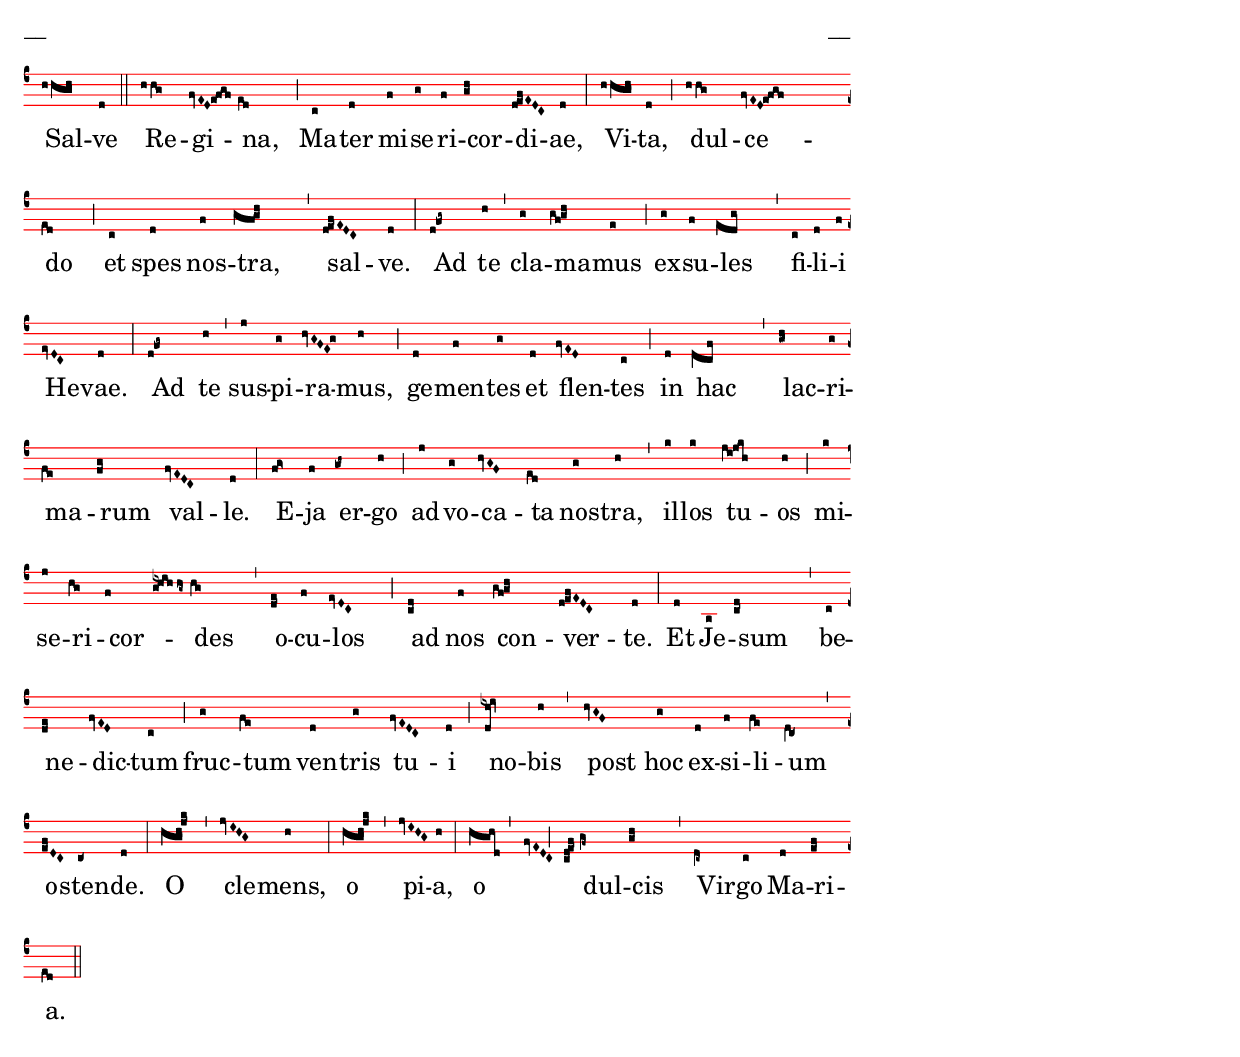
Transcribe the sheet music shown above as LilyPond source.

\version "2.22.2"
%\header {
%    title = "Salve Regina"
%}
\paper {
line-width = 14\cm
left-margin = 0.4\cm
between-system-padding = 0.1\cm
between-system-space = 0.1\cm
}
\layout {
indent = #0
ragged-last = ##f
}

\include "gregorian.ly"


voiceA = {
  \set Staff.clefPosition = #3
  \set Staff.middleCPosition = #3
%  \override Staff.StaffSymbol #'color = #red
%  \override Staff.LedgerLineSpanner #'color = #red
  \override Score.BarNumber #'transparent = ##t {
  \key c \major {

% Salve Regina, Mater misericordiae
    \[ a\melisma a \flexa g \pes a\melismaEnd  \] 
    \[ d \]
    \finalis
    \[ a\melisma  a \flexa g\melismaEnd \]
    \[ \virga f\melisma \inclinatum e \inclinatum d  e \pes f \pes g \pes f\melismaEnd \]
    \[ e\melisma \flexa d\melismaEnd \]
    \divisioMaior
    \[ c \]
    \[ d \]
    \[ f \]
    \[ g \]
    \[ f \]
    \[ g\melisma \pes a\melismaEnd \]
    \[ d\melisma \pes e \pes f  \inclinatum e \inclinatum d \inclinatum c\melismaEnd \]
    \[ d \]
    \divisioMaxima
% Vita, dulcedo et spes nostra, salve.
    \[ a\melisma a \flexa g \pes a\melismaEnd \]
    \[ d \]
    \divisioMaior
    \[ a\melisma  a \flexa g\melismaEnd \]
    \[ \virga f\melisma \inclinatum e \inclinatum d  e \pes f \pes g \pes f\melismaEnd \]
    \[ e\melisma \flexa d\melismaEnd \]
    \divisioMaior
    \[ c \]
    \[ d \]
    \[ f \]
    \[ g\melisma \flexa f \pes g \pes a\melismaEnd \]
    \divisioMinima
    \[ d\melisma \pes e \pes f  \inclinatum e \inclinatum d \inclinatum c\melismaEnd \]
    \[ d \]
    \divisioMaxima
% Ad te clamamus exsules filii Hevae.
    \[ d\melisma f \pes \deminutum g\melismaEnd \]
    \[ a \]
    \divisioMinima
    \[ g \]
    \[ g\melisma \flexa f  g \pes a\melismaEnd \]
    \[ e \]
    \divisioMaior
    \[ g \]
    \[ f \]
    \[ e\melisma \flexa d \pes g\melismaEnd \]
    \divisioMinima
    \[ c \]
    \[ d \]
    \[ f \]
    \[ \virga e\melisma \inclinatum d \inclinatum c\melismaEnd \]
    \[ d \]
    \divisioMaxima
% Ad te suspiramus, gementes et flentes
    \[ d\melisma f \pes \deminutum g\melismaEnd \]
    \[ a \]
    \divisioMinima
    \[ c' \]
    \[ g \]
    \[ \virga a\melisma \inclinatum g \inclinatum f \inclinatum e g\melismaEnd \]
    \[ a \]
    \divisioMaior
    \[ d \]
    \[ f \]
    \[ g \]
    \[ d \]
    \[ \virga f\melisma \inclinatum e \inclinatum d\melismaEnd \]
    \[ c \]
    \divisioMaior
    \[ d \]
    \[ d\melisma \flexa c \pes f\melismaEnd \]
    \divisioMinima
    \[ \quilisma g\melisma \pes a\melismaEnd \]
    \[ g \]
    \[ f\melisma \flexa e\melismaEnd \]
    \[ f\melisma \pes g\melismaEnd \]
    \[ \virga f\melisma \inclinatum e \inclinatum d \inclinatum c\melismaEnd \]
    \[ d \]
    \divisioMaxima
% Eja ergo advocata nostra, 
    \[ f\melisma \pes \auctum \descendens g\melismaEnd \]
    \[ f \]
    \[ g\melisma \pes \deminutum a\melismaEnd \]
    \[ a \]
    \divisioMaior
    \[ c' \]
    \[ g \]
    \[ \virga a\melisma \inclinatum g \inclinatum f\melismaEnd \]
    \[ e\melisma \flexa d\melismaEnd \]
    \[ g \]
    \[ a \]
    \divisioMinima
% illos tuos misericordes oculos ad nos converte.
    \[ d' \]
    \[ d' \]
    \[ c'\melisma \flexa b c' \pes d' \flexa a\melismaEnd \]
    \[ a \]
    \divisioMaior
    \[ d' \]
    \[ c' \]
    \[ a\melisma \flexa g\melismaEnd \]
    \[ f\melisma  \]
    \[ g \pes a \pes bes \flexa a a \flexa \deminutum g\melismaEnd \]
    \[ a\melisma \flexa g\melismaEnd \]
    \divisioMinima
    \[ d\melisma \pes e\melismaEnd \]
    \[ f \]
    \[ \virga e\melisma \inclinatum d \inclinatum c\melismaEnd \]
    \divisioMaior
    \[ c\melisma \pes d\melismaEnd \]
    \[ f \]
    \[ g\melisma \flexa f g \pes a\melismaEnd \]
    \[ d\melisma  e \pes f \inclinatum e \inclinatum d \inclinatum c\melismaEnd \] 
    \[ d \]
    \divisioMaxima
% Et Jesum benedictum fructum ventris tui
    \[ d \]
    \[ a, \]
    \[ c\melisma \pes d\melismaEnd \]
    \divisioMinima
    \[ c \]
    \[ d\melisma \pes e\melismaEnd \]
    \[ \virga f\melisma \inclinatum e \inclinatum d\melismaEnd \]
    \[ c \]
    \divisioMaior
    \[ g \]
    \[ f\melisma \flexa e\melismaEnd \]
    \[ d \]
    \[ g \]
    \[ \virga f\melisma \inclinatum e \inclinatum d \inclinatum c\melismaEnd \] 
    \[ d \]
    \divisioMaior
% nobis post hoc exsilium ostende
    \[ d\melisma \pes a \virga bes\melismaEnd \]
    \[ a \]
    \divisioMinima
    \[ \virga a\melisma \inclinatum g \inclinatum f\melismaEnd \]
    \[ g \]
    \[ d \]
    \[ f \]
    \[ f\melisma \flexa e\melismaEnd \]
    \[ d\melisma \flexa \auctum \ascendens c\melismaEnd \] 
    \divisioMinima
    \[ e\melisma \pes f \inclinatum d \inclinatum c\melismaEnd \]
    \[ \auctum \ascendens c \] 
    \[ d \]
    \divisioMaxima
% O clemens, o pia
    \[ a\melisma \flexa g \pes a  c' \pes d'\melismaEnd \]
    \divisioMinima
    \[ \virga c'\melisma \inclinatum b \inclinatum a \inclinatum g\melismaEnd \]
    \[ a \]
    \divisioMaxima
    \[ a\melisma \flexa g \pes a  c' \pes d'\melismaEnd \]
    \divisioMinima
    \[ \virga c'\melisma \inclinatum b \inclinatum a \inclinatum g\melismaEnd \]
    \[ a \]
    \divisioMaxima
% O dulcis Virgo Maria.
    \[ a\melisma \flexa g \pes a \flexa d \]
    \divisioMinima
    \[ \virga f \inclinatum e \inclinatum d \inclinatum c \]
    \divisioMaior
    \[ c \pes d e \pes f\melismaEnd \]
    \[ g\melisma \flexa \deminutum f\melismaEnd \] 
    \[ g\melisma \pes a\melismaEnd \]
    \divisioMinima
    \[ d\melisma \flexa \deminutum c\melismaEnd \] 
    \[ c \]
    \[ d \]
    \[ e\melisma \pes f\melismaEnd \]
    \[ e\melisma \flexa d\melismaEnd \]
    \finalis 

  }
  }
}

lyricA = \lyricmode {
Sal -- ve Re -- gi -- na, Ma -- ter mi -- se -- ri -- cor -- di -- ae,
Vi -- ta, dul -- ce -- do et spes nos -- tra, sal -- ve.
Ad te cla -- ma -- mus ex -- su -- les fi -- li -- i He -- vae.
Ad te sus -- pi -- ra -- mus, ge -- men -- tes et flen -- tes 
in hac lac -- ri -- ma -- rum val -- le.
E -- ja er -- go ad -- vo -- ca -- ta nos -- tra,
il -- los  tu -- os mi -- se -- ri -- cor -- des o -- cu -- los ad nos con -- ver -- te.
Et Je -- sum be -- ne -- dic -- tum  fruc -- tum ven -- tris tu -- i
no -- bis post hoc ex -- si -- li -- um o -- sten -- de.
O cle -- mens, o pi -- a,
o dul -- cis Vir -- go Ma -- ri -- a.
}

fullScore = <<
\new VaticanaVoice = "voiceA" { \voiceA }
\new Lyrics \lyricsto "voiceA" { \lyricA }
>>

\score {
\fullScore
\header { piece = "__" opus = "__" }
}
\markup { \with-color #(x11-color 'white) \sans \smaller "__" }
\score {
\unfoldRepeats
\fullScore
\midi {
\context { \Staff \remove "Staff_performer" }
\context { \Voice \consists "Staff_performer" }
}
}


